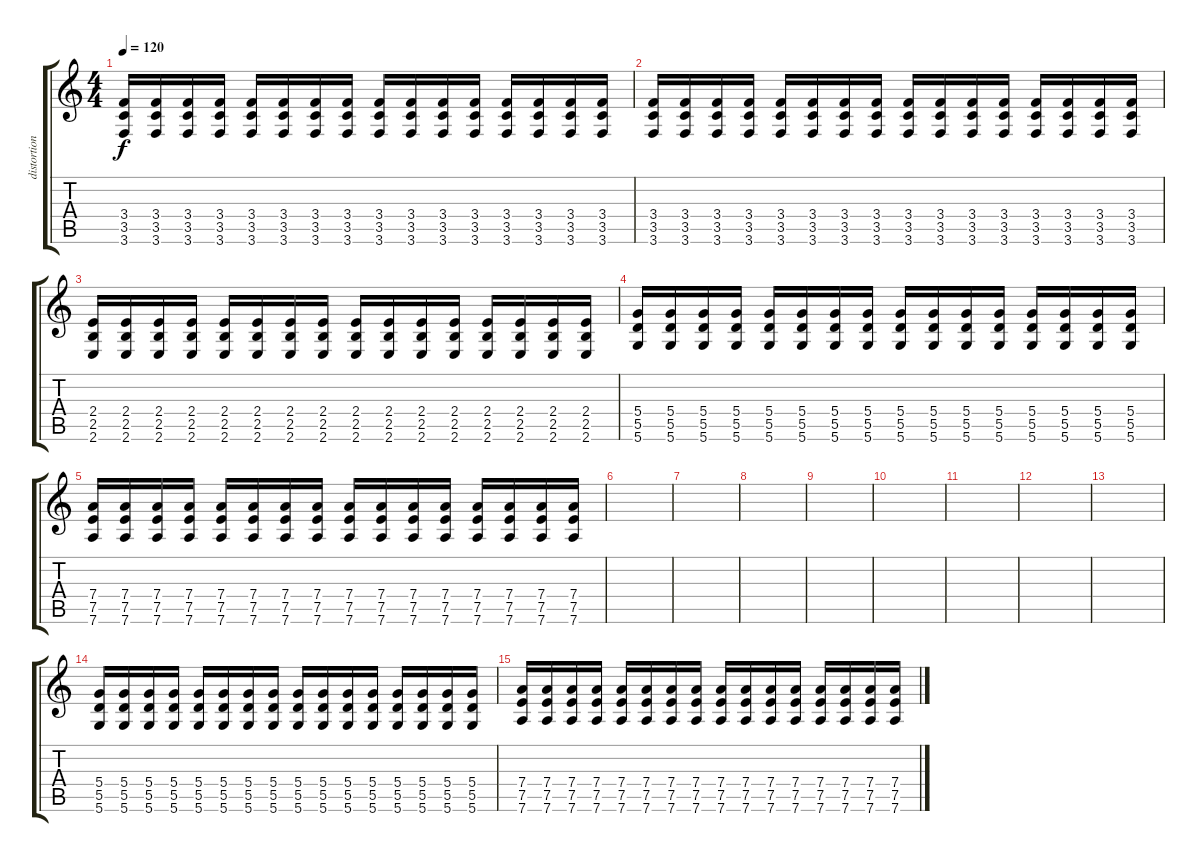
\track ("distortion rhythm" "distortion") {instrument distortionguitar}
\staff {score tabs}
\tuning (E4 B3 G3 D3 A2 D2) {hide}
\ts (4 4)
\tempo 120
\clef g2
\ks c
(3.4 3.5 3.6).16{dy f} (3.4 3.5 3.6).16 (3.4 3.5 3.6).16 (3.4 3.5 3.6).16 (3.4 3.5 3.6).16 (3.4 3.5 3.6).16 (3.4 3.5 3.6).16 (3.4 3.5 3.6).16 (3.4 3.5 3.6).16 (3.4 3.5 3.6).16 (3.4 3.5 3.6).16 (3.4 3.5 3.6).16 (3.4 3.5 3.6).16 (3.4 3.5 3.6).16 (3.4 3.5 3.6).16 (3.4 3.5 3.6).16 |
(3.4 3.5 3.6).16 (3.4 3.5 3.6).16 (3.4 3.5 3.6).16 (3.4 3.5 3.6).16 (3.4 3.5 3.6).16 (3.4 3.5 3.6).16 (3.4 3.5 3.6).16 (3.4 3.5 3.6).16 (3.4 3.5 3.6).16 (3.4 3.5 3.6).16 (3.4 3.5 3.6).16 (3.4 3.5 3.6).16 (3.4 3.5 3.6).16 (3.4 3.5 3.6).16 (3.4 3.5 3.6).16 (3.4 3.5 3.6).16 |
(2.4 2.5 2.6).16 (2.4 2.5 2.6).16 (2.4 2.5 2.6).16 (2.4 2.5 2.6).16 (2.4 2.5 2.6).16 (2.4 2.5 2.6).16 (2.4 2.5 2.6).16 (2.4 2.5 2.6).16 (2.4 2.5 2.6).16 (2.4 2.5 2.6).16 (2.4 2.5 2.6).16 (2.4 2.5 2.6).16 (2.4 2.5 2.6).16 (2.4 2.5 2.6).16 (2.4 2.5 2.6).16 (2.4 2.5 2.6).16 |
(5.4 5.5 5.6).16 (5.4 5.5 5.6).16 (5.4 5.5 5.6).16 (5.4 5.5 5.6).16 (5.4 5.5 5.6).16 (5.4 5.5 5.6).16 (5.4 5.5 5.6).16 (5.4 5.5 5.6).16 (5.4 5.5 5.6).16 (5.4 5.5 5.6).16 (5.4 5.5 5.6).16 (5.4 5.5 5.6).16 (5.4 5.5 5.6).16 (5.4 5.5 5.6).16 (5.4 5.5 5.6).16 (5.4 5.5 5.6).16 |
(7.4 7.5 7.6).16 (7.4 7.5 7.6).16 (7.4 7.5 7.6).16 (7.4 7.5 7.6).16 (7.4 7.5 7.6).16 (7.4 7.5 7.6).16 (7.4 7.5 7.6).16 (7.4 7.5 7.6).16 (7.4 7.5 7.6).16 (7.4 7.5 7.6).16 (7.4 7.5 7.6).16 (7.4 7.5 7.6).16 (7.4 7.5 7.6).16 (7.4 7.5 7.6).16 (7.4 7.5 7.6).16 (7.4 7.5 7.6).16 |
|
|
|
|
|
|
|
|
(5.4 5.5 5.6).16 (5.4 5.5 5.6).16 (5.4 5.5 5.6).16 (5.4 5.5 5.6).16 (5.4 5.5 5.6).16 (5.4 5.5 5.6).16 (5.4 5.5 5.6).16 (5.4 5.5 5.6).16 (5.4 5.5 5.6).16 (5.4 5.5 5.6).16 (5.4 5.5 5.6).16 (5.4 5.5 5.6).16 (5.4 5.5 5.6).16 (5.4 5.5 5.6).16 (5.4 5.5 5.6).16 (5.4 5.5 5.6).16 |
(7.4 7.5 7.6).16 (7.4 7.5 7.6).16 (7.4 7.5 7.6).16 (7.4 7.5 7.6).16 (7.4 7.5 7.6).16 (7.4 7.5 7.6).16 (7.4 7.5 7.6).16 (7.4 7.5 7.6).16 (7.4 7.5 7.6).16 (7.4 7.5 7.6).16 (7.4 7.5 7.6).16 (7.4 7.5 7.6).16 (7.4 7.5 7.6).16 (7.4 7.5 7.6).16 (7.4 7.5 7.6).16 (7.4 7.5 7.6).16
